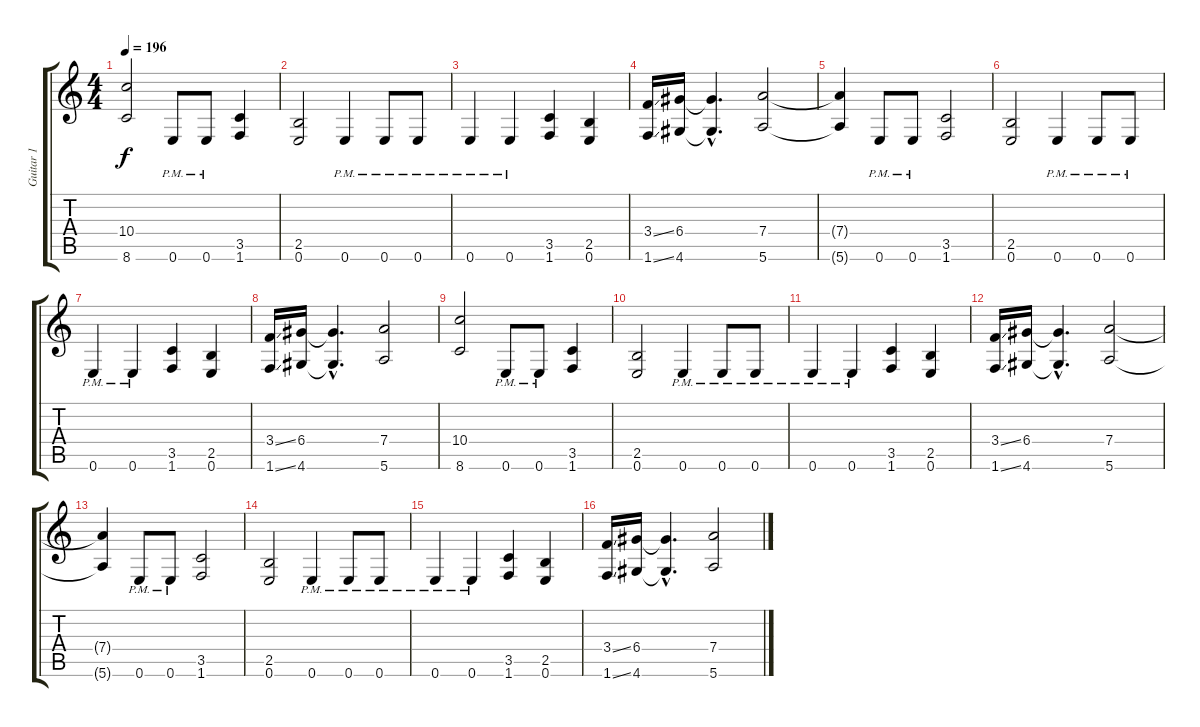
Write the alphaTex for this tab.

\track ("Guitar 1" "Guitar 1") {instrument overdrivenguitar}
\staff {score tabs}
\tuning (E4 B3 G3 D3 A2 E2) {hide}
\ts (4 4)
\tempo 196
\clef g2
\ks c
(10.4 8.6).2{dy f} 0.6{pm}.8 0.6{pm}.8 (3.5 1.6).4 |
(2.5 0.6).2 0.6{pm}.4 0.6{pm}.8 0.6{pm}.8 |
0.6{pm}.4 0.6{pm}.4 (3.5 1.6).4 (2.5 0.6).4 |
(3.4{ss} 1.6{ss}).16 (6.4 4.6).16 (6.4{hac t} 4.6{hac t}).4{d} (7.4 5.6).2 |
(7.4{t} 5.6{t}).4 0.6{pm}.8 0.6{pm}.8 (3.5 1.6).2 |
(2.5 0.6).2 0.6{pm}.4 0.6{pm}.8 0.6{pm}.8 |
0.6{pm}.4 0.6{pm}.4 (3.5 1.6).4 (2.5 0.6).4 |
(3.4{ss} 1.6{ss}).16 (6.4 4.6).16 (6.4{hac t} 4.6{hac t}).4{d} (7.4 5.6).2 |
(10.4 8.6).2 0.6{pm}.8 0.6{pm}.8 (3.5 1.6).4 |
(2.5 0.6).2 0.6{pm}.4 0.6{pm}.8 0.6{pm}.8 |
0.6{pm}.4 0.6{pm}.4 (3.5 1.6).4 (2.5 0.6).4 |
(3.4{ss} 1.6{ss}).16 (6.4 4.6).16 (6.4{hac t} 4.6{hac t}).4{d} (7.4 5.6).2 |
(7.4{t} 5.6{t}).4 0.6{pm}.8 0.6{pm}.8 (3.5 1.6).2 |
(2.5 0.6).2 0.6{pm}.4 0.6{pm}.8 0.6{pm}.8 |
0.6{pm}.4 0.6{pm}.4 (3.5 1.6).4 (2.5 0.6).4 |
(3.4{ss} 1.6{ss}).16 (6.4 4.6).16 (6.4{hac t} 4.6{hac t}).4{d} (7.4 5.6).2
